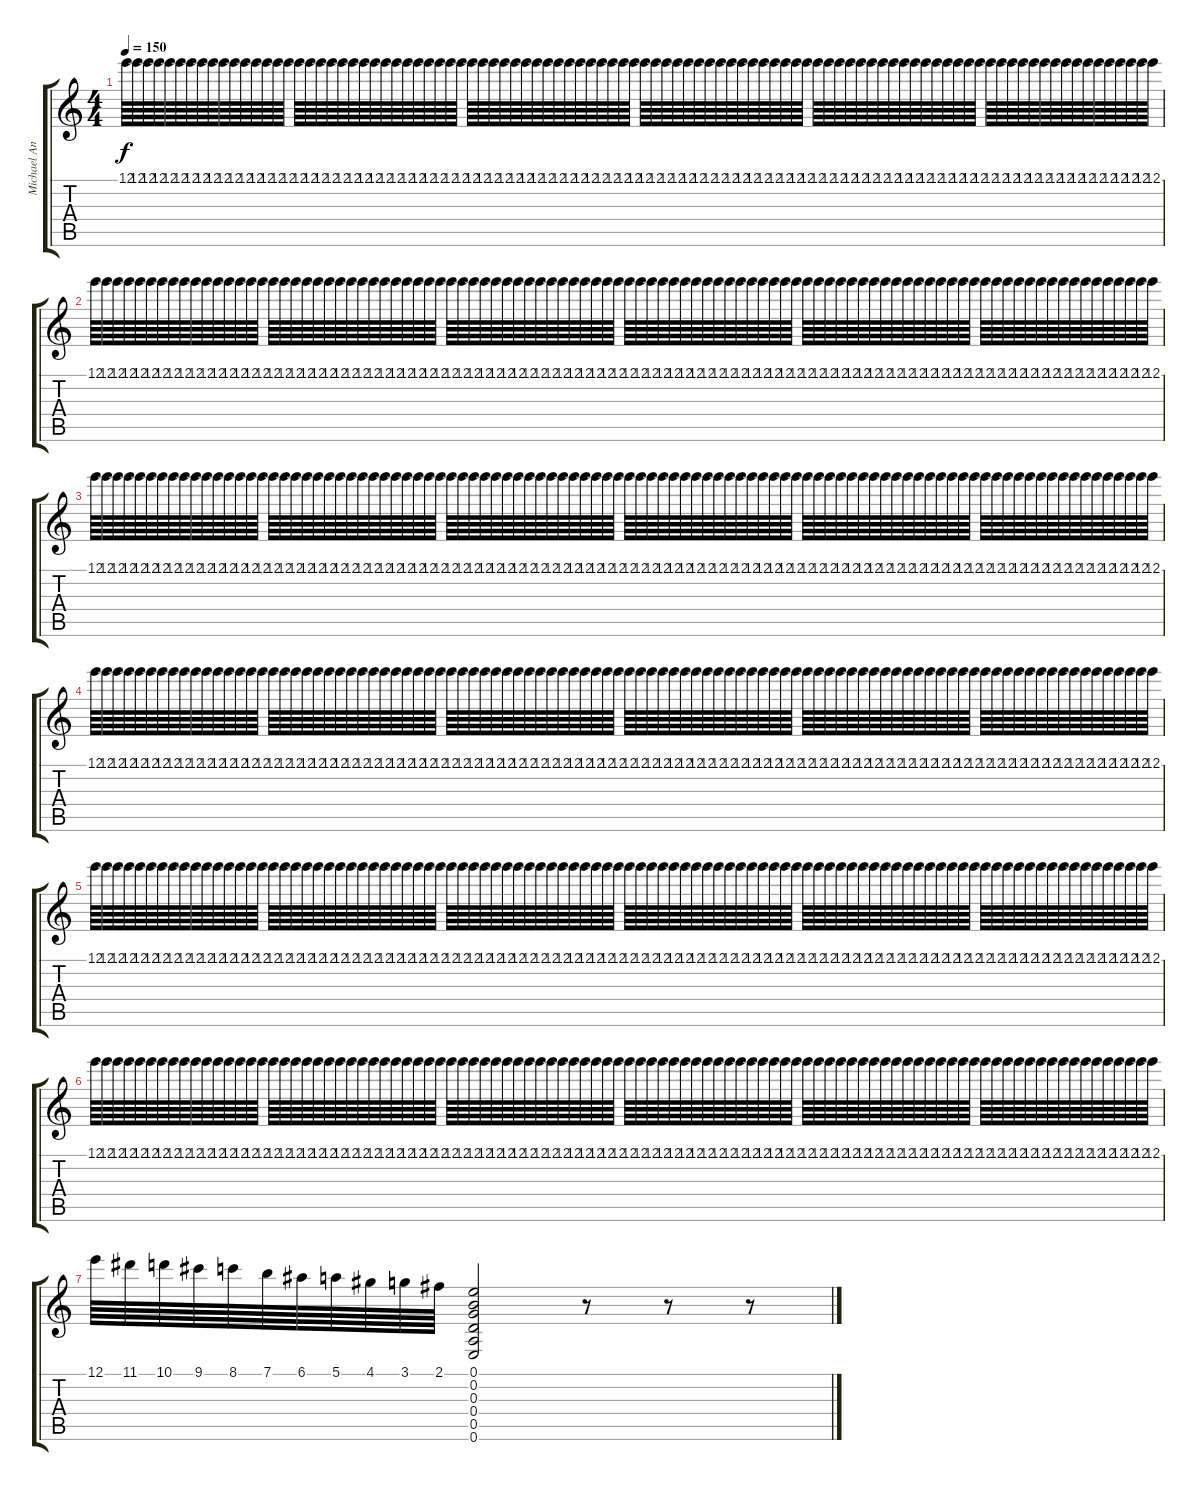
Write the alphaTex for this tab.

\track ("Michael Angelo" "Michael An") {instrument acousticguitarnylon}
\staff {score tabs}
\tuning (E4 B3 G3 D3 A2 E2) {hide}
\ts (4 4)
\tempo 150
\clef g2
\ks c
12.1.64{dy f} 12.1.64 12.1.64 12.1.64 12.1.64 12.1.64 12.1.64 12.1.64 12.1.64 12.1.64 12.1.64 12.1.64 12.1.64 12.1.64 12.1.64 12.1.64 12.1.64 12.1.64 12.1.64 12.1.64 12.1.64 12.1.64 12.1.64 12.1.64 12.1.64 12.1.64 12.1.64 12.1.64 12.1.64 12.1.64 12.1.64 12.1.64 12.1.64 12.1.64 12.1.64 12.1.64 12.1.64 12.1.64 12.1.64 12.1.64 12.1.64 12.1.64 12.1.64 12.1.64 12.1.64 12.1.64 12.1.64 12.1.64 12.1.64 12.1.64 12.1.64 12.1.64 12.1.64 12.1.64 12.1.64 12.1.64 12.1.64 12.1.64 12.1.64 12.1.64 12.1.64 12.1.64 12.1.64 12.1.64 12.1.64 12.1.64 12.1.64 12.1.64 12.1.64 12.1.64 12.1.64 12.1.64 12.1.64 12.1.64 12.1.64 12.1.64 12.1.64 12.1.64 12.1.64 12.1.64 12.1.64 12.1.64 12.1.64 12.1.64 12.1.64 12.1.64 12.1.64 12.1.64 12.1.64 12.1.64 12.1.64 12.1.64 12.1.64 12.1.64 12.1.64 12.1.64 |
12.1.64 12.1.64 12.1.64 12.1.64 12.1.64 12.1.64 12.1.64 12.1.64 12.1.64 12.1.64 12.1.64 12.1.64 12.1.64 12.1.64 12.1.64 12.1.64 12.1.64 12.1.64 12.1.64 12.1.64 12.1.64 12.1.64 12.1.64 12.1.64 12.1.64 12.1.64 12.1.64 12.1.64 12.1.64 12.1.64 12.1.64 12.1.64 12.1.64 12.1.64 12.1.64 12.1.64 12.1.64 12.1.64 12.1.64 12.1.64 12.1.64 12.1.64 12.1.64 12.1.64 12.1.64 12.1.64 12.1.64 12.1.64 12.1.64 12.1.64 12.1.64 12.1.64 12.1.64 12.1.64 12.1.64 12.1.64 12.1.64 12.1.64 12.1.64 12.1.64 12.1.64 12.1.64 12.1.64 12.1.64 12.1.64 12.1.64 12.1.64 12.1.64 12.1.64 12.1.64 12.1.64 12.1.64 12.1.64 12.1.64 12.1.64 12.1.64 12.1.64 12.1.64 12.1.64 12.1.64 12.1.64 12.1.64 12.1.64 12.1.64 12.1.64 12.1.64 12.1.64 12.1.64 12.1.64 12.1.64 12.1.64 12.1.64 12.1.64 12.1.64 12.1.64 12.1.64 |
12.1.64 12.1.64 12.1.64 12.1.64 12.1.64 12.1.64 12.1.64 12.1.64 12.1.64 12.1.64 12.1.64 12.1.64 12.1.64 12.1.64 12.1.64 12.1.64 12.1.64 12.1.64 12.1.64 12.1.64 12.1.64 12.1.64 12.1.64 12.1.64 12.1.64 12.1.64 12.1.64 12.1.64 12.1.64 12.1.64 12.1.64 12.1.64 12.1.64 12.1.64 12.1.64 12.1.64 12.1.64 12.1.64 12.1.64 12.1.64 12.1.64 12.1.64 12.1.64 12.1.64 12.1.64 12.1.64 12.1.64 12.1.64 12.1.64 12.1.64 12.1.64 12.1.64 12.1.64 12.1.64 12.1.64 12.1.64 12.1.64 12.1.64 12.1.64 12.1.64 12.1.64 12.1.64 12.1.64 12.1.64 12.1.64 12.1.64 12.1.64 12.1.64 12.1.64 12.1.64 12.1.64 12.1.64 12.1.64 12.1.64 12.1.64 12.1.64 12.1.64 12.1.64 12.1.64 12.1.64 12.1.64 12.1.64 12.1.64 12.1.64 12.1.64 12.1.64 12.1.64 12.1.64 12.1.64 12.1.64 12.1.64 12.1.64 12.1.64 12.1.64 12.1.64 12.1.64 |
12.1.64 12.1.64 12.1.64 12.1.64 12.1.64 12.1.64 12.1.64 12.1.64 12.1.64 12.1.64 12.1.64 12.1.64 12.1.64 12.1.64 12.1.64 12.1.64 12.1.64 12.1.64 12.1.64 12.1.64 12.1.64 12.1.64 12.1.64 12.1.64 12.1.64 12.1.64 12.1.64 12.1.64 12.1.64 12.1.64 12.1.64 12.1.64 12.1.64 12.1.64 12.1.64 12.1.64 12.1.64 12.1.64 12.1.64 12.1.64 12.1.64 12.1.64 12.1.64 12.1.64 12.1.64 12.1.64 12.1.64 12.1.64 12.1.64 12.1.64 12.1.64 12.1.64 12.1.64 12.1.64 12.1.64 12.1.64 12.1.64 12.1.64 12.1.64 12.1.64 12.1.64 12.1.64 12.1.64 12.1.64 12.1.64 12.1.64 12.1.64 12.1.64 12.1.64 12.1.64 12.1.64 12.1.64 12.1.64 12.1.64 12.1.64 12.1.64 12.1.64 12.1.64 12.1.64 12.1.64 12.1.64 12.1.64 12.1.64 12.1.64 12.1.64 12.1.64 12.1.64 12.1.64 12.1.64 12.1.64 12.1.64 12.1.64 12.1.64 12.1.64 12.1.64 12.1.64 |
12.1.64 12.1.64 12.1.64 12.1.64 12.1.64 12.1.64 12.1.64 12.1.64 12.1.64 12.1.64 12.1.64 12.1.64 12.1.64 12.1.64 12.1.64 12.1.64 12.1.64 12.1.64 12.1.64 12.1.64 12.1.64 12.1.64 12.1.64 12.1.64 12.1.64 12.1.64 12.1.64 12.1.64 12.1.64 12.1.64 12.1.64 12.1.64 12.1.64 12.1.64 12.1.64 12.1.64 12.1.64 12.1.64 12.1.64 12.1.64 12.1.64 12.1.64 12.1.64 12.1.64 12.1.64 12.1.64 12.1.64 12.1.64 12.1.64 12.1.64 12.1.64 12.1.64 12.1.64 12.1.64 12.1.64 12.1.64 12.1.64 12.1.64 12.1.64 12.1.64 12.1.64 12.1.64 12.1.64 12.1.64 12.1.64 12.1.64 12.1.64 12.1.64 12.1.64 12.1.64 12.1.64 12.1.64 12.1.64 12.1.64 12.1.64 12.1.64 12.1.64 12.1.64 12.1.64 12.1.64 12.1.64 12.1.64 12.1.64 12.1.64 12.1.64 12.1.64 12.1.64 12.1.64 12.1.64 12.1.64 12.1.64 12.1.64 12.1.64 12.1.64 12.1.64 12.1.64 |
12.1.64 12.1.64 12.1.64 12.1.64 12.1.64 12.1.64 12.1.64 12.1.64 12.1.64 12.1.64 12.1.64 12.1.64 12.1.64 12.1.64 12.1.64 12.1.64 12.1.64 12.1.64 12.1.64 12.1.64 12.1.64 12.1.64 12.1.64 12.1.64 12.1.64 12.1.64 12.1.64 12.1.64 12.1.64 12.1.64 12.1.64 12.1.64 12.1.64 12.1.64 12.1.64 12.1.64 12.1.64 12.1.64 12.1.64 12.1.64 12.1.64 12.1.64 12.1.64 12.1.64 12.1.64 12.1.64 12.1.64 12.1.64 12.1.64 12.1.64 12.1.64 12.1.64 12.1.64 12.1.64 12.1.64 12.1.64 12.1.64 12.1.64 12.1.64 12.1.64 12.1.64 12.1.64 12.1.64 12.1.64 12.1.64 12.1.64 12.1.64 12.1.64 12.1.64 12.1.64 12.1.64 12.1.64 12.1.64 12.1.64 12.1.64 12.1.64 12.1.64 12.1.64 12.1.64 12.1.64 12.1.64 12.1.64 12.1.64 12.1.64 12.1.64 12.1.64 12.1.64 12.1.64 12.1.64 12.1.64 12.1.64 12.1.64 12.1.64 12.1.64 12.1.64 12.1.64 |
12.1.64 11.1.64 10.1.64 9.1.64 8.1.64 7.1.64 6.1.64 5.1.64 4.1.64 3.1.64 2.1.64 (0.1 0.2 0.3 0.4 0.5 0.6).2 r.8 r.8 r.8
